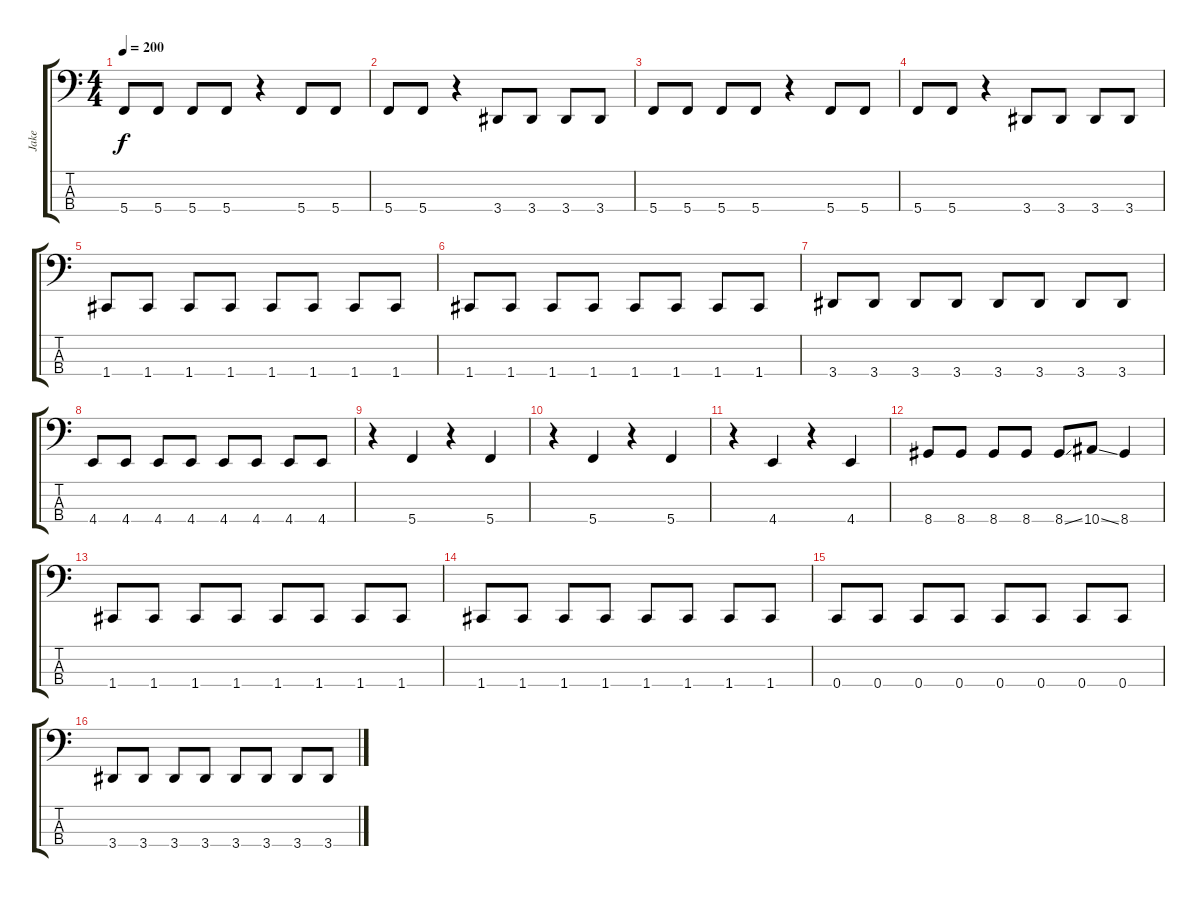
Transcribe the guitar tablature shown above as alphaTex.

\track ("Jake" "Jake") {instrument electricbassfinger}
\staff {score tabs}
\tuning (F2 C2 G1 C1) {hide}
\ts (4 4)
\tempo 200
\clef f4
\ks c
5.4.8{dy f} 5.4.8 5.4.8 5.4.8 r.4 5.4.8 5.4.8 |
5.4.8 5.4.8 r.4 3.4.8 3.4.8 3.4.8 3.4.8 |
5.4.8 5.4.8 5.4.8 5.4.8 r.4 5.4.8 5.4.8 |
5.4.8 5.4.8 r.4 3.4.8 3.4.8 3.4.8 3.4.8 |
1.4.8 1.4.8 1.4.8 1.4.8 1.4.8 1.4.8 1.4.8 1.4.8 |
1.4.8 1.4.8 1.4.8 1.4.8 1.4.8 1.4.8 1.4.8 1.4.8 |
3.4.8 3.4.8 3.4.8 3.4.8 3.4.8 3.4.8 3.4.8 3.4.8 |
4.4.8 4.4.8 4.4.8 4.4.8 4.4.8 4.4.8 4.4.8 4.4.8 |
r.4 5.4.4 r.4 5.4.4 |
r.4 5.4.4 r.4 5.4.4 |
r.4 4.4.4 r.4 4.4.4 |
8.4.8 8.4.8 8.4.8 8.4.8 8.4{ss}.8 10.4{ss}.8 8.4.4 |
1.4.8 1.4.8 1.4.8 1.4.8 1.4.8 1.4.8 1.4.8 1.4.8 |
1.4.8 1.4.8 1.4.8 1.4.8 1.4.8 1.4.8 1.4.8 1.4.8 |
0.4.8 0.4.8 0.4.8 0.4.8 0.4.8 0.4.8 0.4.8 0.4.8 |
3.4.8 3.4.8 3.4.8 3.4.8 3.4.8 3.4.8 3.4.8 3.4.8
